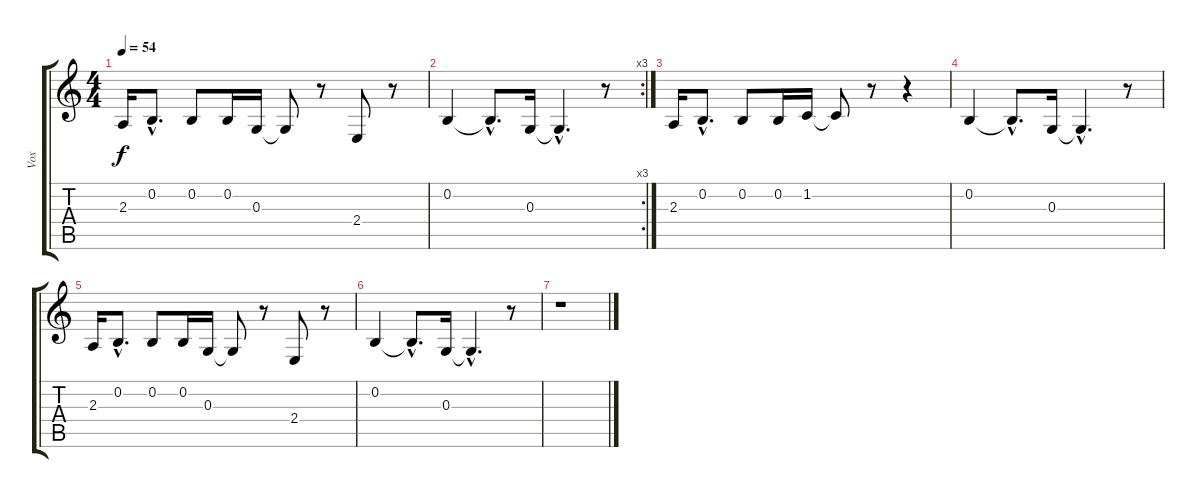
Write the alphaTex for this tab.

\track ("Vox" "Vox") {instrument synthvoice}
\staff {score tabs}
\tuning (E4 B3 G3 D3 A2 E2) {hide}
\ts (4 4)
\tempo 54
\clef g2
\ks c
2.3.16{dy f} 0.2{hac}.8{d} 0.2.8 0.2.16 0.3.16 0.3{t}.8 r.8 2.4.8 r.8 |
\rc 3
0.2.4 0.2{hac t}.8{d} 0.3.16 0.3{hac t}.4{d} r.8 |
2.3.16 0.2{hac}.8{d} 0.2.8 0.2.16 1.2.16 1.2{t}.8 r.8 r.4 |
0.2.4 0.2{hac t}.8{d} 0.3.16 0.3{hac t}.4{d} r.8 |
2.3.16 0.2{hac}.8{d} 0.2.8 0.2.16 0.3.16 0.3{t}.8 r.8 2.4.8 r.8 |
0.2.4 0.2{hac t}.8{d} 0.3.16 0.3{hac t}.4{d} r.8 |
r.1
